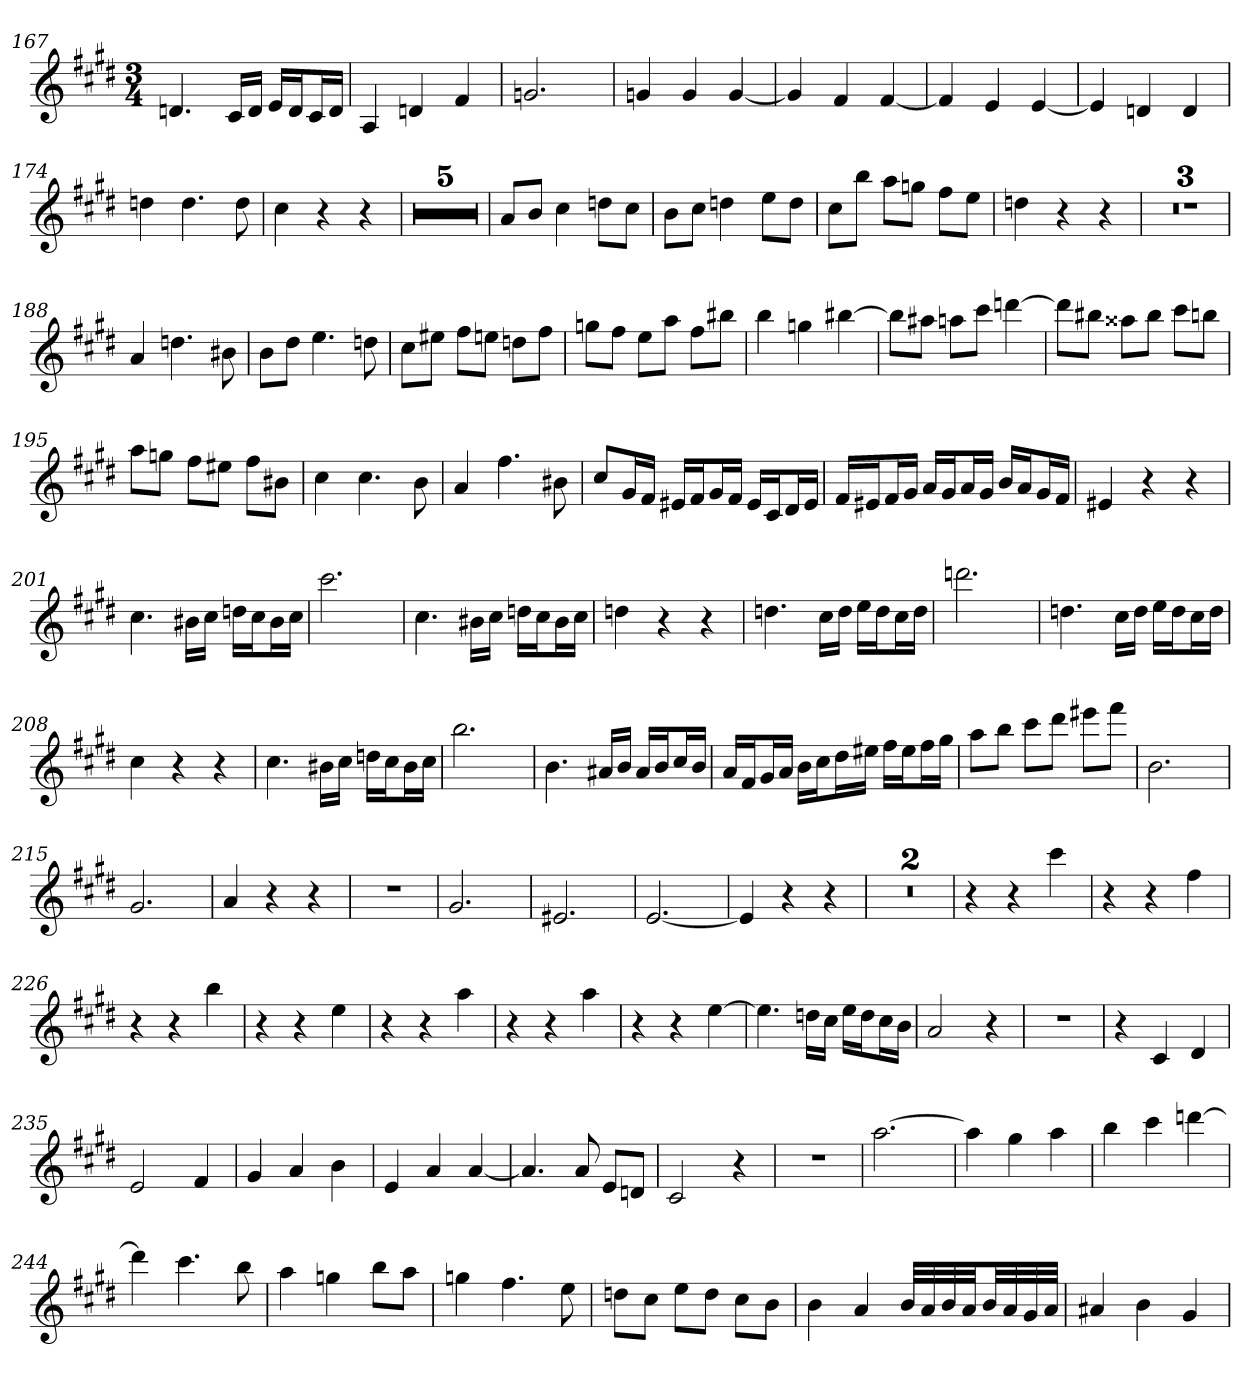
**kern
*part1
*staff1
*clefG2
*k[f#c#g#d#]
*E:
*M3/4
=167
4.dn
16c#/LL
16d/JJ
16e/LL
16d/J
16c#/L
16d/JJ
=168
4A
4dn
4f#
=169
2.gn
=170
4gn
4g
[4g
=171
4g]
4f#
[4f#
=172
4f#]
4e
[4e
=173
4e]
4dn
4d
=174
4ddn
4.dd
8dd
=175
4cc#
4r
4r
=176
2.r
=177
2.r
=178
2.r
=179
2.r
=180
2.r
=181
8a/L
8b/J
4cc#
8ddn\L
8cc#\J
=182
8b\L
8cc#\J
4ddn
8ee\L
8dd\J
=183
8cc#\L
8bb\J
8aa\L
8ggn\J
8ff#\L
8ee\J
=184
4ddn
4r
4r
=185
2.r
=186
2.r
=187
2.r
=188
4a
4.ddn
8b#X
=189
8b\L
8dd#\J
4.ee
8ddn
=190
8cc#\L
8ee#X\J
8ff#\L
8een\J
8ddn\L
8ff#\J
=191
8ggn\L
8ff#\J
8ee\L
8aa\J
8ff#\L
8bb#X\J
=192
4bb
4ggn
[4bb#X
=193
8bb#\L]
8aa#X\J
8aan\L
8ccc#\J
[4dddn
=194
8ddd\L]
8bb#X\J
8aa##X\L
8bb#\J
8ccc#\L
8bbn\J
=195
8aa\L
8ggn\J
8ff#\L
8ee#X\J
8ff#\L
8b#X\J
=196
4cc#
4.cc#
8b
=197
4a
4.ff#
8b#X
=198
8cc#/L
16g#/L
16f#/JJ
16e#X/LL
16f#/J
16g#/L
16f#/JJ
16e#/LL
16c#/J
16d#/L
16e#/JJ
=199
16f#/LL
16e#X/J
16f#/L
16g#/JJ
16a/LL
16g#/J
16a/L
16g#/JJ
16b/LL
16a/J
16g#/L
16f#/JJ
=200
4e#X
4r
4r
=201
4.cc#
16b#X\LL
16cc#\JJ
16ddn\LL
16cc#\J
16b#\L
16cc#\JJ
=202
2.ccc#
=203
4.cc#
16b#X\LL
16cc#\JJ
16ddn\LL
16cc#\J
16b#\L
16cc#\JJ
=204
4ddn
4r
4r
=205
4.ddn
16cc#\LL
16dd\JJ
16ee\LL
16dd\J
16cc#\L
16dd\JJ
=206
2.dddn
=207
4.ddn
16cc#\LL
16dd\JJ
16ee\LL
16dd\J
16cc#\L
16dd\JJ
=208
4cc#
4r
4r
=209
4.cc#
16b#X\LL
16cc#\JJ
16ddn\LL
16cc#\J
16b#\L
16cc#\JJ
=210
2.bb
=211
4.b
16a#X/LL
16b/JJ
16a#/LL
16b/J
16cc#/L
16b/JJ
=212
16a/LL
16f#/J
16g#/L
16a/JJ
16b\LL
16cc#\J
16dd#\L
16ee#X\JJ
16ff#\LL
16ee#\J
16ff#\L
16gg#\JJ
=213
8aa\L
8bb\J
8ccc#\L
8ddd#\J
8eee#X\L
8fff#\J
=214
2.b
=215
2.g#
=216
4a
4r
4r
=217
2.r
=218
2.g#
=219
2.e#X
=220
[2.e
=221
4e]
4r
4r
=222
2.r
=223
2.r
=224
4r
4r
4ccc#
=225
4r
4r
4ff#
=226
4r
4r
4bb
=227
4r
4r
4ee
=228
4r
4r
4aa
=229
4r
4r
4aa
=230
4r
4r
[4ee
=231
4.ee]
16ddn\LL
16cc#\JJ
16ee\LL
16dd\J
16cc#\L
16b\JJ
=232
2a
4r
=233
2.r
=234
4r
4c#
4d#
=235
2e
4f#
=236
4g#
4a
4b
=237
4e
4a
[4a
=238
4.a]
8a
8e/L
8dn/J
=239
2c#
4r
=240
2.r
=241
[2.aa
=242
4aa]
4gg#
4aa
=243
4bb
4ccc#
[4dddn
=244
4ddd]
4.ccc#
8bb
=245
4aa
4ggn
8bb\L
8aa\J
=246
4ggn
4.ff#
8ee
=247
8ddn\L
8cc#\J
8ee\L
8dd\J
8cc#\L
8b\J
=248
4b
4a
32b/LLL
32a/
32b/
32a/JJ
32b/LL
32a/
32g#/
32a/JJJ
=249
4a#X
4b
4g#
=
*-
